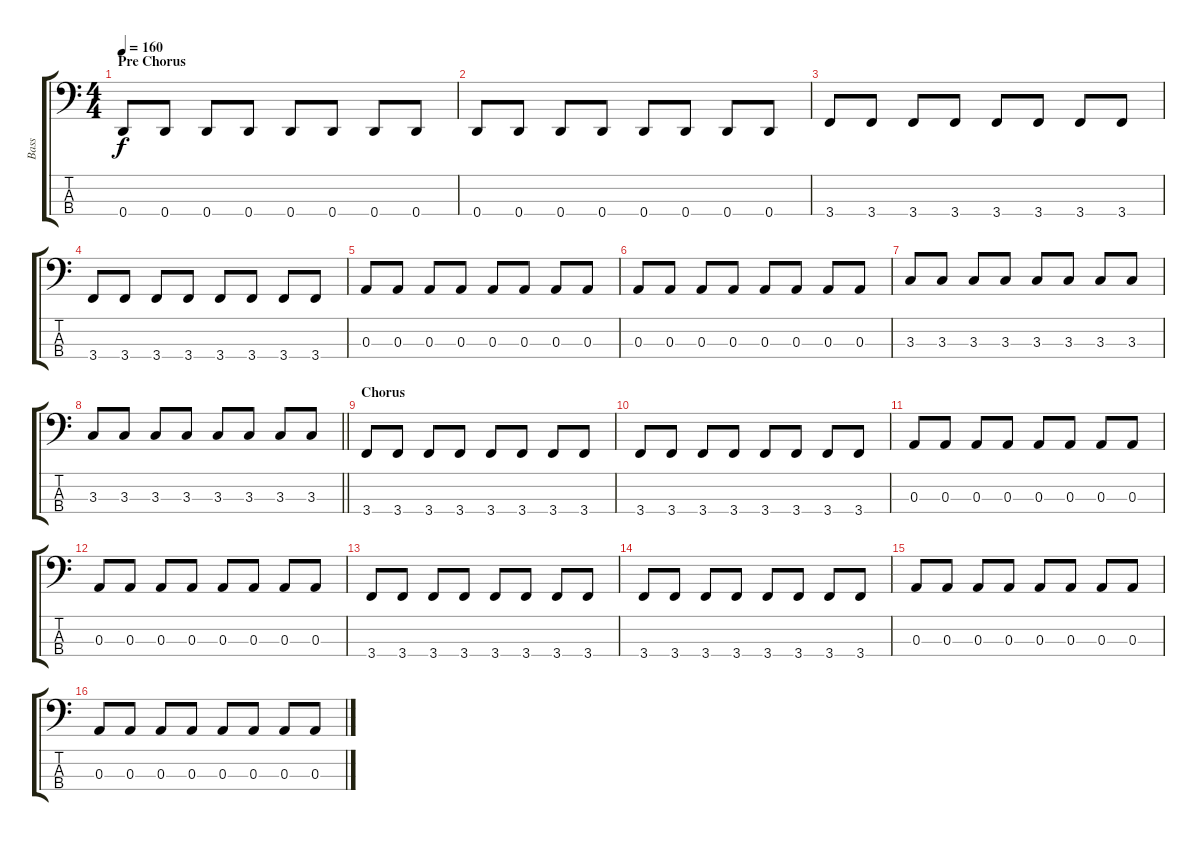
\track ("Bass" "Bass") {instrument electricbasspick}
\staff {score tabs}
\tuning (G2 D2 A1 D1) {hide}
\ts (4 4)
\section ("" "Pre Chorus")
\tempo 160
\clef f4
\ks c
0.4.8{dy f} 0.4.8 0.4.8 0.4.8 0.4.8 0.4.8 0.4.8 0.4.8 |
0.4.8 0.4.8 0.4.8 0.4.8 0.4.8 0.4.8 0.4.8 0.4.8 |
3.4.8 3.4.8 3.4.8 3.4.8 3.4.8 3.4.8 3.4.8 3.4.8 |
3.4.8 3.4.8 3.4.8 3.4.8 3.4.8 3.4.8 3.4.8 3.4.8 |
0.3.8 0.3.8 0.3.8 0.3.8 0.3.8 0.3.8 0.3.8 0.3.8 |
0.3.8 0.3.8 0.3.8 0.3.8 0.3.8 0.3.8 0.3.8 0.3.8 |
3.3.8 3.3.8 3.3.8 3.3.8 3.3.8 3.3.8 3.3.8 3.3.8 |
\barLineRight lightlight
3.3.8 3.3.8 3.3.8 3.3.8 3.3.8 3.3.8 3.3.8 3.3.8 |
\section ("" "Chorus")
3.4.8 3.4.8 3.4.8 3.4.8 3.4.8 3.4.8 3.4.8 3.4.8 |
3.4.8 3.4.8 3.4.8 3.4.8 3.4.8 3.4.8 3.4.8 3.4.8 |
0.3.8 0.3.8 0.3.8 0.3.8 0.3.8 0.3.8 0.3.8 0.3.8 |
0.3.8 0.3.8 0.3.8 0.3.8 0.3.8 0.3.8 0.3.8 0.3.8 |
3.4.8 3.4.8 3.4.8 3.4.8 3.4.8 3.4.8 3.4.8 3.4.8 |
3.4.8 3.4.8 3.4.8 3.4.8 3.4.8 3.4.8 3.4.8 3.4.8 |
0.3.8 0.3.8 0.3.8 0.3.8 0.3.8 0.3.8 0.3.8 0.3.8 |
0.3.8 0.3.8 0.3.8 0.3.8 0.3.8 0.3.8 0.3.8 0.3.8
